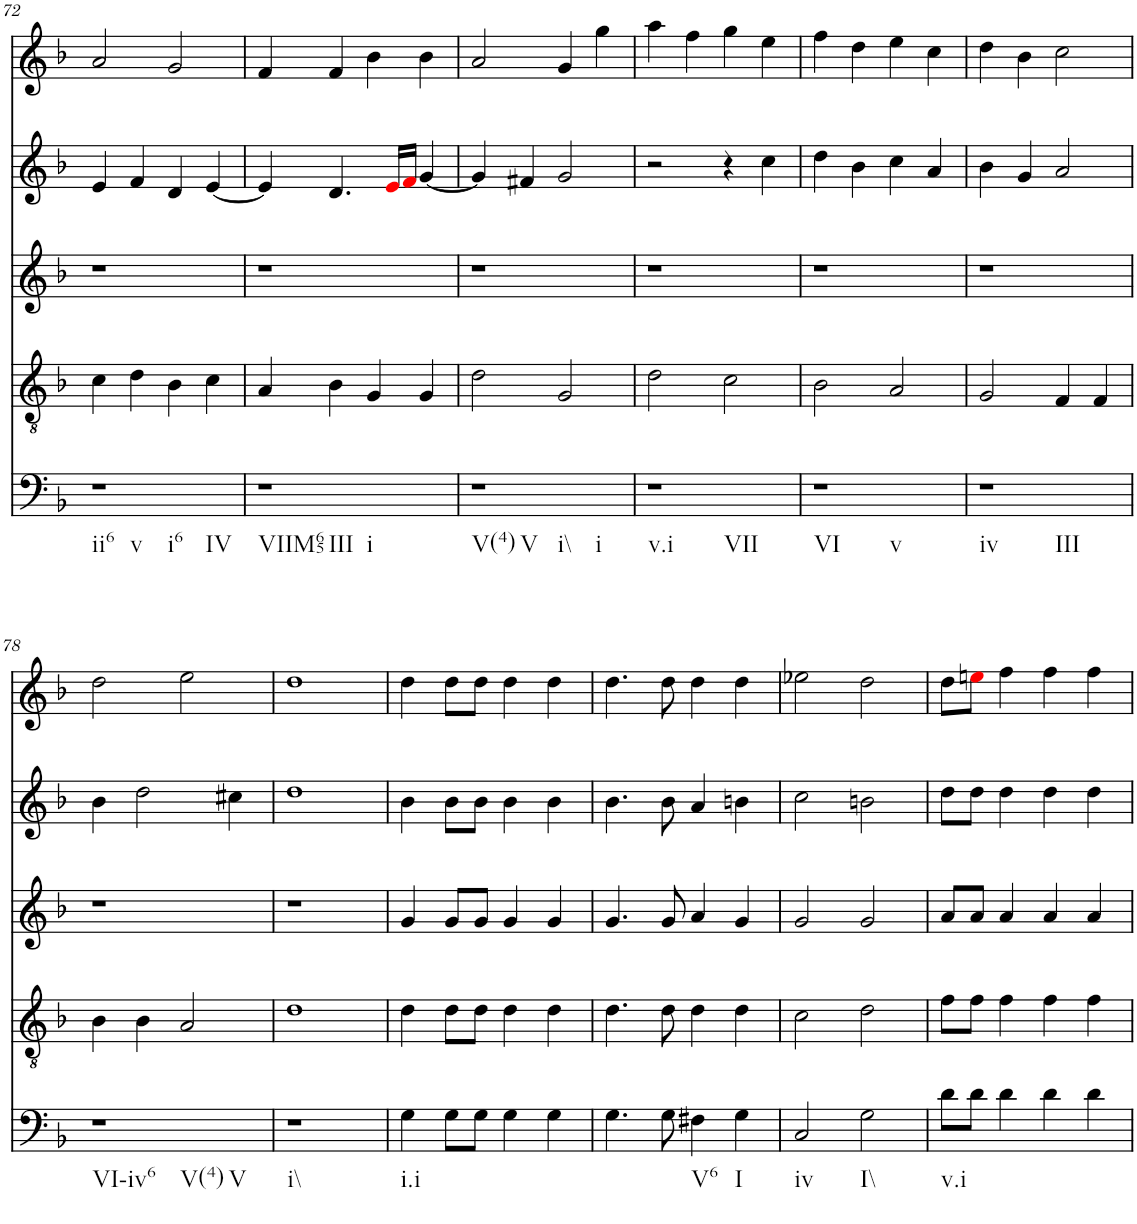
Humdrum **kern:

**kern	**kern	**kern	**kern	**kern
*part5	*part4	*part3	*part2	*part1
*staff5	*staff4	*staff3	*staff2	*staff1
*I"vox	*I"vox	*I"vox	*I"vox	*I"vox
!!LO:PB:g=z
*clefF4	*clefGv2	*clefG2	*clefG2	*clefG2
*k[b-]	*k[b-]	*k[b-]	*k[b-]	*k[b-]
*M4/4	*M4/4	*M4/4	*M4/4	*M4/4
=72	=72	=72	=72	=72
!LO:TX:b:t=ii6	!	!	!	!
!LO:TX:b:t=v	!	!	!	!
!LO:TX:b:t=i6	!	!	!	!
!LO:TX:b:t=IV	!	!	!	!
1r	4c\	1r	4e/	2a/
.	4d\	.	4f/	.
.	4B-\	.	4d/	2g/
.	4c\	.	[4e/	.
=73	=73	=73	=73	=73
!LO:TX:b:t=VIIM65	!	!	!	!
!LO:TX:b:t=III	!	!	!	!
!LO:TX:b:t=i	!	!	!	!
1r	4A/	1r	4e/]	4f/
.	4B-\	.	4.d/	4f/
.	4G/	.	.	4b-\
.	.	.	16ei/LL	.
.	.	.	16fi/JJ	.
.	4G/	.	[4g/	4b-\
=74	=74	=74	=74	=74
!LO:TX:b:t=V(4)	!	!	!	!
!LO:TX:b:t=V	!	!	!	!
!LO:TX:b:t=i\\	!	!	!	!
!LO:TX:b:t=i	!	!	!	!
1r	2d\	1r	4g/]	2a/
.	.	.	4f#X/	.
.	2G/	.	2g/	4g/
.	.	.	.	4gg\
=75	=75	=75	=75	=75
!LO:TX:b:t=v.i	!	!	!	!
!LO:TX:b:t=VII	!	!	!	!
1r	2d\	1r	2r	4aa\
.	.	.	.	4ff\
.	2c\	.	4r	4gg\
.	.	.	4cc\	4ee\
=76	=76	=76	=76	=76
!LO:TX:b:t=VI	!	!	!	!
!LO:TX:b:t=v	!	!	!	!
1r	2B-\	1r	4dd\	4ff\
.	.	.	4b-\	4dd\
.	2A/	.	4cc\	4ee\
.	.	.	4a/	4cc\
=77	=77	=77	=77	=77
!LO:TX:b:t=iv	!	!	!	!
!LO:TX:b:t=III	!	!	!	!
1r	2G/	1r	4b-\	4dd\
.	.	.	4g/	4b-\
.	4F/	.	2a/	2cc\
.	4F/	.	.	.
!!LO:LB:g=z
=78	=78	=78	=78	=78
!LO:TX:b:t=VI-iv6	!	!	!	!
!LO:TX:b:t=V(4)	!	!	!	!
!LO:TX:b:t=V	!	!	!	!
1r	4B-\	1r	4b-\	2dd\
.	4B-\	.	2dd\	.
.	2A/	.	.	2ee\
.	.	.	4cc#X\	.
=79	=79	=79	=79	=79
!LO:TX:b:t=i\\	!	!	!	!
1r	1d	1r	1dd	1dd
=80	=80	=80	=80	=80
!LO:TX:b:t=i.i	!	!	!	!
4G\	4d\	4g/	4b-\	4dd\
8G\L	8d\L	8g/L	8b-\L	8dd\L
8G\J	8d\J	8g/J	8b-\J	8dd\J
4G\	4d\	4g/	4b-\	4dd\
4G\	4d\	4g/	4b-\	4dd\
=81	=81	=81	=81	=81
4.G\	4.d\	4.g/	4.b-\	4.dd\
8G\	8d\	8g/	8b-\	8dd\
!LO:TX:b:t=V6	!	!	!	!
4F#X\	4d\	4a/	4a/	4dd\
!LO:TX:b:t=I	!	!	!	!
4G\	4d\	4g/	4bn\	4dd\
=82	=82	=82	=82	=82
!LO:TX:b:t=iv	!	!	!	!
2C/	2c\	2g/	2cc\	2ee-X\
!LO:TX:b:t=I\\	!	!	!	!
2G\	2d\	2g/	2bn\	2dd\
=83	=83	=83	=83	=83
!LO:TX:b:t=v.i	!	!	!	!
8d\L	8f\L	8a/L	8dd\L	8dd\L
8d\J	8f\J	8a/J	8dd\J	8eeni\J
4d\	4f\	4a/	4dd\	4ff\
4d\	4f\	4a/	4dd\	4ff\
4d\	4f\	4a/	4dd\	4ff\
=	=	=	=	=
*-	*-	*-	*-	*-
